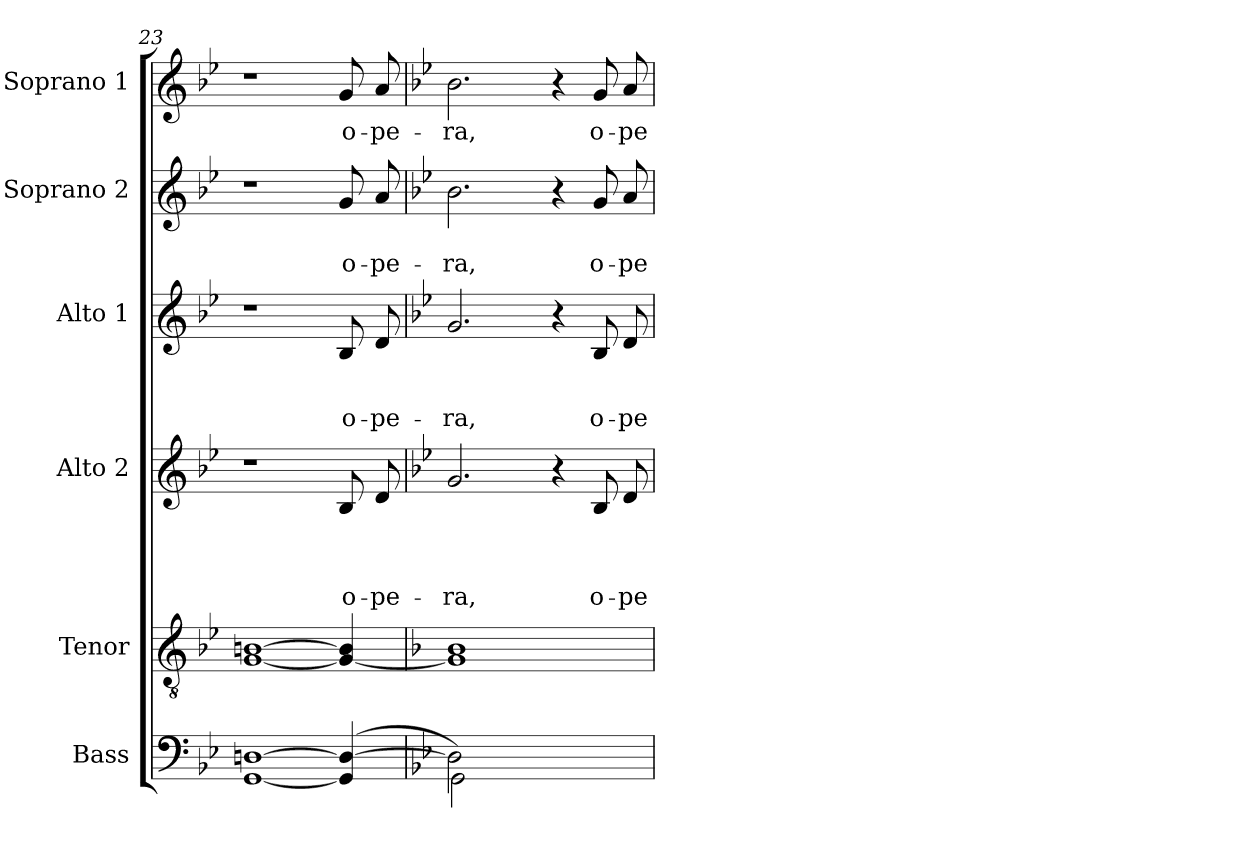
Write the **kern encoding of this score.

**kern	**kern	**kern	**text	**text	**text	**text	**kern	**text	**text	**text	**kern	**text	**text	**kern	**text
*part6	*part5	*part4	*part4	*part4	*part4	*part4	*part3	*part3	*part3	*part3	*part2	*part2	*part2	*part1	*part1
*staff6	*staff5	*staff4	*staff4	*staff4	*staff4	*staff4	*staff3	*staff3	*staff3	*staff3	*staff2	*staff2	*staff2	*staff1	*staff1
*I"Bass	*I"Tenor	*I"Alto 2	*	*	*	*	*I"Alto 1	*	*	*	*I"Soprano 2	*	*	*I"Soprano 1	*
!!LO:PB:g=z
*clefF4	*clefGv2	*clefG2	*	*	*	*	*clefG2	*	*	*	*clefG2	*	*	*clefG2	*
*k[b-e-]	*k[b-e-]	*k[b-e-]	*	*	*	*	*k[b-e-]	*	*	*	*k[b-e-]	*	*	*k[b-e-]	*
*B-:	*B-:	*B-:	*	*	*	*	*B-:	*	*	*	*B-:	*	*	*B-:	*
=23	=23	=23	=23	=23	=23	=23	=23	=23	=23	=23	=23	=23	=23	=23	=23
[<1GG [>1Dn	[<1G [>1Bni	1r	.	.	.	.	1r	.	.	.	1r	.	.	1r	.
!	!	!	!	!	!	!LO:LY:b	!	!	!	!LO:LY:b	!	!	!LO:LY:b	!	!LO:LY:b
(<4GG/] 4Dn/_	4G/_ 4B/]	8B-/	.	.	.	o-	8B-/	.	.	o-	8g/	.	o-	8g/	o-
!	!	!	!	!	!	!LO:LY:b	!	!	!	!LO:LY:b	!	!	!LO:LY:b	!	!LO:LY:b
.	.	8d/	.	.	.	-pe-	8d/	.	.	-pe-	8a/	.	-pe-	8a/	-pe-
=24	=24	=24	=24	=24	=24	=24	=24	=24	=24	=24	=24	=24	=24	=24	=24
*	*k[b-]	*	*	*	*	*	*	*	*	*	*	*	*	*	*
*	*F:	*	*	*	*	*	*	*	*	*	*	*	*	*	*
*^	*	*	*	*	*	*	*	*	*	*	*	*	*	*	*
!	!	!	!	!	!	!	!LO:LY:b	!	!	!	!LO:LY:b	!	!	!LO:LY:b	!	!LO:LY:b
2D\]	2GG\)	1G] 1B-	2.g/	.	.	.	-ra,	2.g/	.	.	-ra,	2.b-\	.	-ra,	2.b-\	-ra,
2.ryy	2.ryy	.	.	.	.	.	.	.	.	.	.	.	.	.	.	.
.	.	.	4r	.	.	.	.	4r	.	.	.	4r	.	.	4r	.
!	!	!	!	!	!	!	!LO:LY:b	!	!	!	!LO:LY:b	!	!	!LO:LY:b	!	!LO:LY:b
.	.	4ryy	8B-/	.	.	.	o-	8B-/	.	.	o-	8g/	.	o-	8g/	o-
!	!	!	!	!	!	!	!LO:LY:b	!	!	!	!LO:LY:b	!	!	!LO:LY:b	!	!LO:LY:b
.	.	.	8d/	.	.	.	-pe-	8d/	.	.	-pe-	8a/	.	-pe-	8a/	-pe-
*v	*v	*	*	*	*	*	*	*	*	*	*	*	*	*	*	*
=	=	=	=	=	=	=	=	=	=	=	=	=	=	=	=
*-	*-	*-	*-	*-	*-	*-	*-	*-	*-	*-	*-	*-	*-	*-	*-
